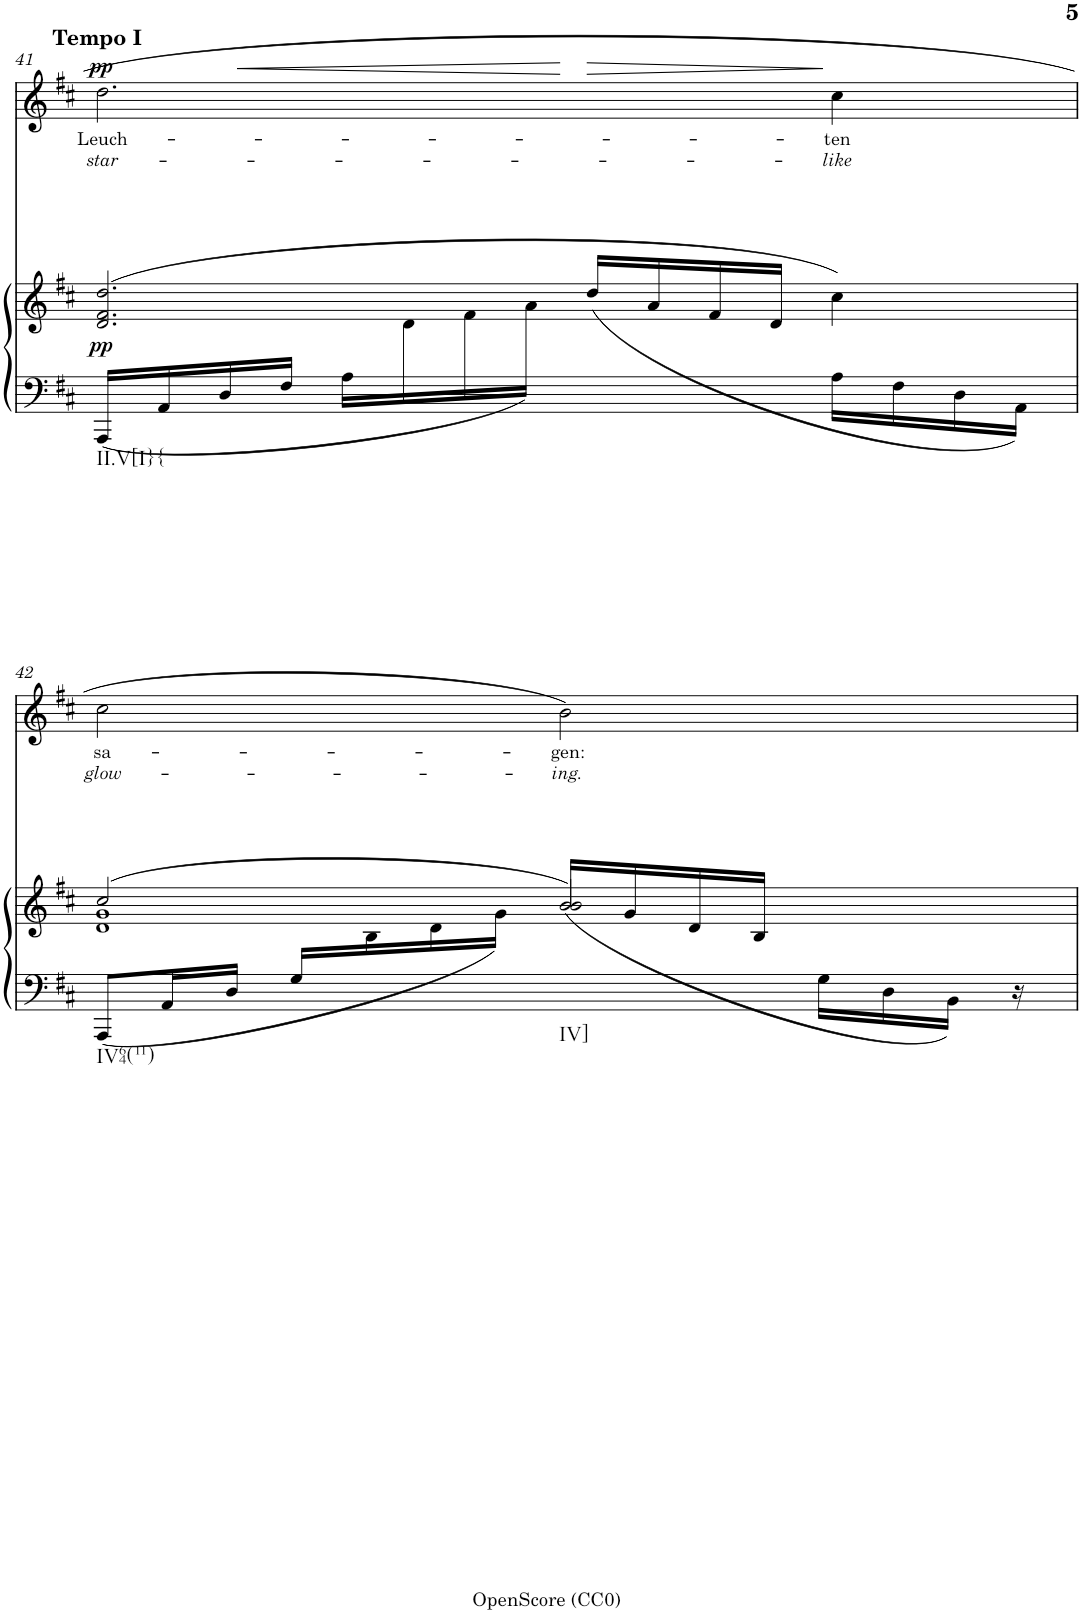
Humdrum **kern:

**kern	**kern	**dynam	**kern	**text	**text	**dynam
*part2	*part2	*part2	*part1	*part1	*part1	*part1
*staff3	*staff2	*staff2/3	*staff1	*staff1	*staff1	*staff1
*I"Piano	*	*	*I"Voice	*	*	*
*I'Pno	*	*	*	*	*	*
!!LO:PB:g=z
*clefF4	*clefG2	*	*clefG2	*	*	*
*k[f#c#]	*k[f#c#]	*	*k[f#c#]	*	*	*
*M4/4	*M4/4	*	*M4/4	*	*	*
=41	=41	=41	=41	=41	=41	=41
*	*^	*	*	*	*	*
!	!	!	!	!LO:TX:a:B:t=Tempo I	!	!	!
!LO:TX:b:t=II.V[I}{	!	!	!	!	!	!	!
!	!	!	!LO:DY:b	!	!LO:LY:b	!LO:LY:b	!LO:DY:a
*	*	*	*	*^	*	*	*
(<16AAA/LL	(2.d/ 2.f#/ 2.dd/	16ryy	pp	2.dd\	8ryy	Leuch-	star-	pp
*	*v	*v	*	*	*	*	*	*
16AA/	.	.	.	.	.	.	.
!	!	!	!	!	!	!	!LO:HP:b
16D/	.	.	.	8ryy	.	.	<
16F#/JJ	.	.	.	.	.	.	.
16A\LL	.	.	.	8ryy	.	.	.
*	*^	*	*	*	*	*	*
4..ryy	.	16d\	.	.	.	.	.	.
.	.	16f#\	.	.	8ryy	.	.	.
.	.	16a\JJ)	.	.	.	.	.	.
.	.	(<16dd/LL	.	.	8ryy	.	.	[
.	.	16a/	.	.	.	.	.	.
.	.	16f#/	.	.	8ryy	.	.	.
.	.	16d/JJ	.	.	.	.	.	.
!	!	!	!	!	!	!LO:LY:b	!LO:LY:b	!
16A\LL	4cc#\)	4ryy	.	4cc#\	4ryy	-ten	-like	.
16F#\	.	.	.	.	.	.	.	.
16D\	.	.	.	.	.	.	.	.
16AA\JJ)	.	.	.	.	.	.	.	.
*	*	*	*	*v	*v	*	*	*
!!LO:LB:g=z
=42	=42	=42	=42	=42	=42	=42	=42
*	*	*^	*	*	*	*	*
!LO:TX:b:t=IV64(11)	!	!	!	!	!	!	!	!
!	!	!	!	!	!	!LO:LY:b	!LO:LY:b	!
(<8AAA/L	(2cc#/	1d 1g	16ryy	.	2cc#\	sa-	glow-	.
*	*	*v	*v	*	*	*	*	*
16AA/L	.	.	.	.	.	.	.
16D/JJ	.	.	.	.	.	.	.
16G/LL	.	.	.	.	.	.	.
*	*	*^	*	*	*	*	*
8.ryy	.	.	16B\	.	.	.	.	.
.	.	.	16d\	.	.	.	.	.
.	.	.	16g\JJ)	.	.	.	.	.
!LO:TX:b:t=IV]	!	!	!	!	!	!	!	!
!	!LO:N:head=open	!	!LO:N:head=open	!	!	!LO:LY:b	!LO:LY:b	!
4ryy	2b/)	.	(<16b/LL	.	2b\	-gen:	-ing.	.
.	.	.	16g/	.	.	.	.	.
.	.	.	16d/	.	.	.	.	.
.	.	.	16B/JJ	.	.	.	.	.
16G\LL	.	.	4ryy	.	.	.	.	.
16D\	.	.	.	.	.	.	.	.
16BB\JJ)	.	.	.	.	.	.	.	.
16r	.	.	.	.	.	.	.	.
*	*v	*v	*v	*	*	*	*	*
=	=	=	=	=	=	=
*-	*-	*-	*-	*-	*-	*-
